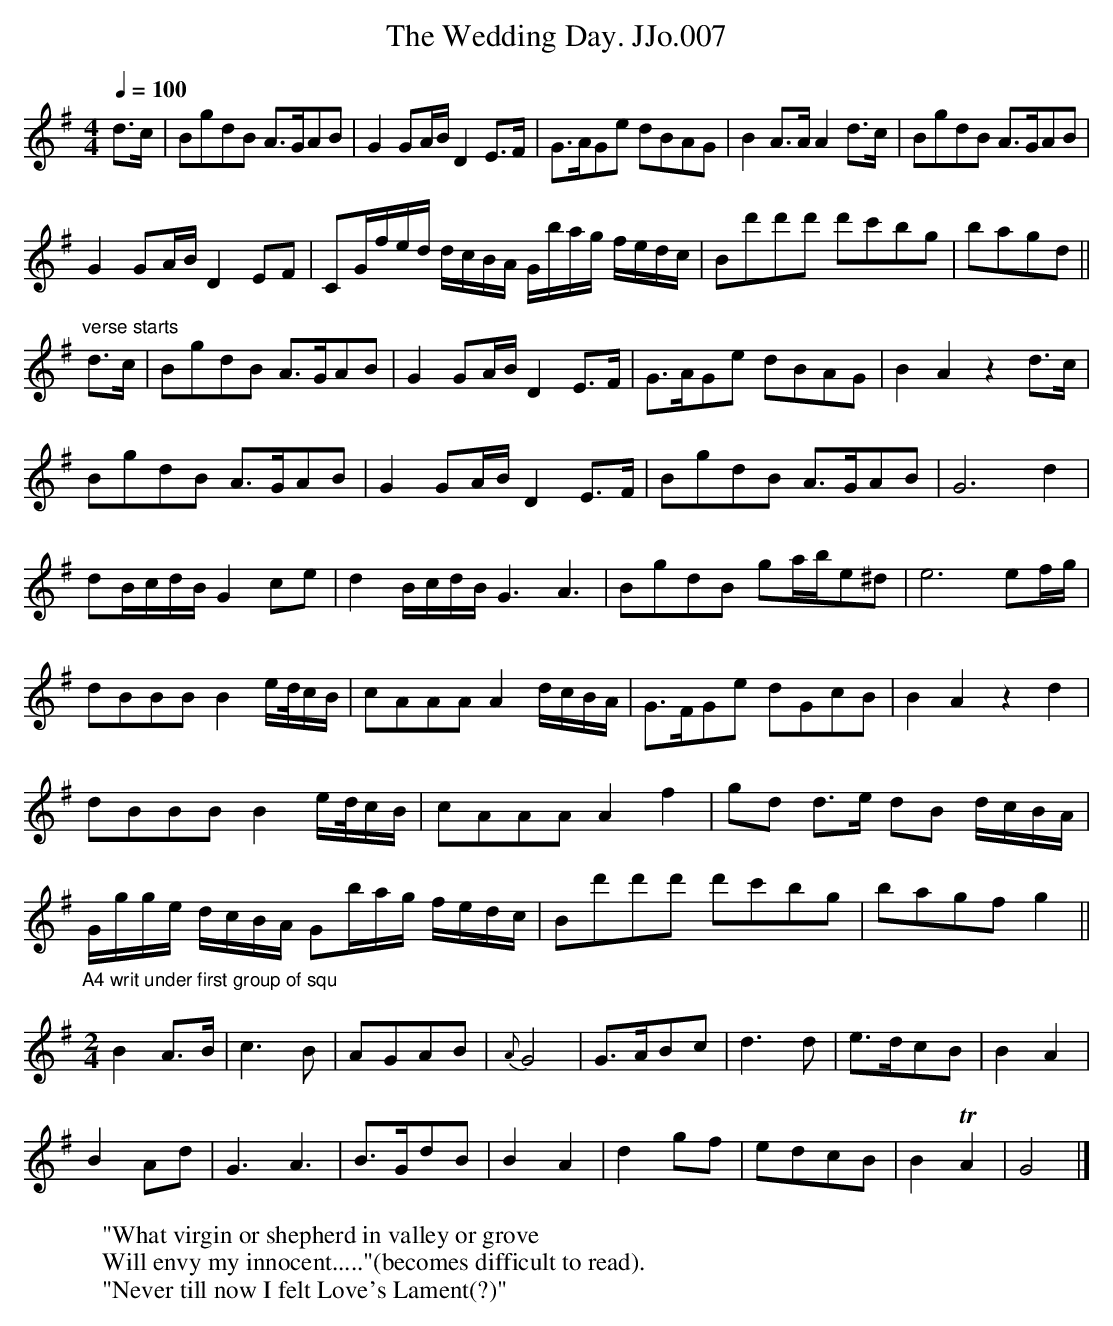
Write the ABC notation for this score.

X:1
T:Wedding Day. JJo.007, The
W:"What virgin or shepherd in valley or grove
W:Will envy my innocent....."(becomes difficult to read).
M:4/4
Q:1/4=100
K:G
d>c|BgdB A>GAB|G2GA/B/ D2E>F|G>AGe dBAG|B2A>AA2d>c|\
BgdB A>GAB|
G2GA/B/ D2EF|\
CG/f/e/d/ d/c/B/A/ G/b/a/g/ f/e/d/c/|\
Bd'd'd' d'c'bg|bagd||
"^verse starts"d>c|BgdB A>GAB|G2GA/B/ D2E>F|\
G>AGe dBAG|B2A2z2d>c|
BgdB A>GAB|G2GA/B/ D2E>F|\
BgdB A>GAB|G6d2|
dB/c/d/B/ G2 ce|d2 B/c/d/B/G3A3|\
BgdB ga/b/e^d|e6ef/g/|
dBBB B2e/d//c/B/|cAAA A2d/c/B/A/|\
G>FGe dGcB|B2A2z2d2|
dBBB B2e/d//c/B/|cAAA A2f2|gd d>e dB d/c/B/A/|
"_A4 writ under first group of squ"G/g/g/e/ d/c/B/A/ Gb/a/g/ f/e/d/c/|\
Bd'd'd' d'c'bg|bagf g2||
M:2/4
W:"Never till now I felt Love's Lament(?)"
B2A>B|c3B|AGAB|{A}G4|G>ABc|d3d|e>dcB|B2A2|
B2Ad|G3A3|B>GdB|B2A2|d2gf|edcB|B2TA2|G4|]
